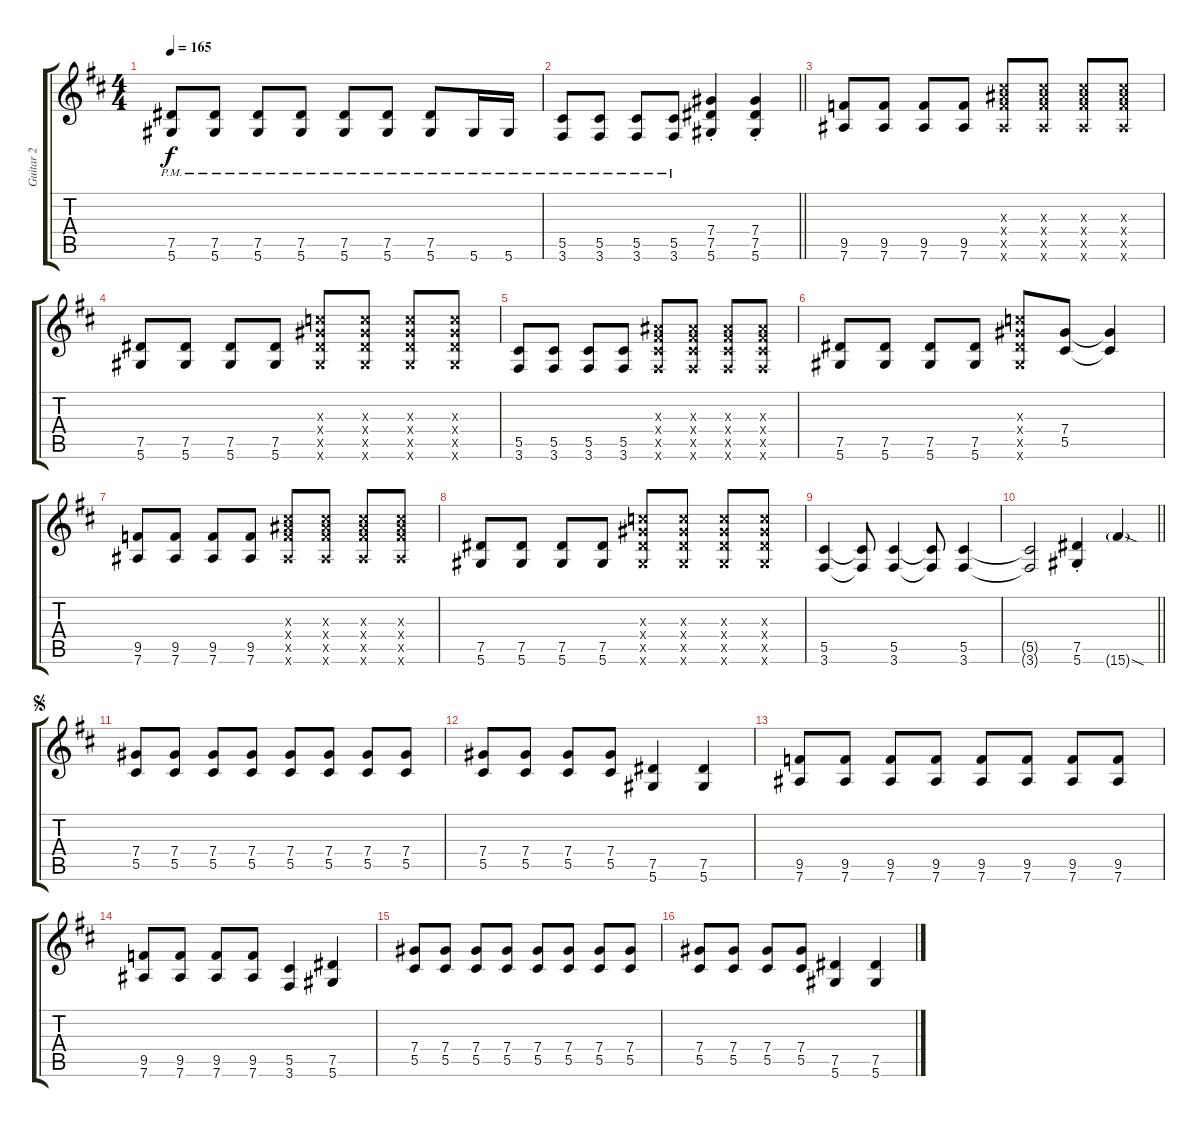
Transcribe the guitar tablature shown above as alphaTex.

\track ("Guitar 2" "Guitar 2") {instrument distortionguitar}
\staff {score tabs}
\tuning (Eb4 Bb3 Gb3 Db3 Ab2 Eb2) {hide}
\ts (4 4)
\tempo 165
\clef g2
\ks d
(7.5{pm} 5.6{pm}).8{dy f} (7.5{pm} 5.6{pm}).8 (7.5{pm} 5.6{pm}).8 (7.5{pm} 5.6{pm}).8 (7.5{pm} 5.6{pm}).8 (7.5{pm} 5.6{pm}).8 (7.5{pm} 5.6{pm}).8 5.6{pm}.16 5.6{pm}.16 |
\barLineRight lightlight
(5.5{pm} 3.6{pm}).8 (5.5{pm} 3.6{pm}).8 (5.5{pm} 3.6{pm}).8 (5.5{pm} 3.6{pm}).8 (7.4{st} 7.5{st} 5.6{st}).4 (7.4{st} 7.5{st} 5.6{st}).4 |
(9.5 7.6).8 (9.5 7.6).8 (9.5 7.6).8 (9.5 7.6).8 (7.3{x} 9.4{x} 9.5{x} 7.6{x}).8 (7.3{x} 9.4{x} 9.5{x} 7.6{x}).8 (7.3{x} 9.4{x} 9.5{x} 7.6{x}).8 (7.3{x} 9.4{x} 9.5{x} 7.6{x}).8 |
(7.5 5.6).8 (7.5 5.6).8 (7.5 5.6).8 (7.5 5.6).8 (6.3{x} 7.4{x} 7.5{x} 5.6{x}).8 (6.3{x} 7.4{x} 7.5{x} 5.6{x}).8 (6.3{x} 7.4{x} 7.5{x} 5.6{x}).8 (6.3{x} 7.4{x} 7.5{x} 5.6{x}).8 |
(5.5 3.6).8 (5.5 3.6).8 (5.5 3.6).8 (5.5 3.6).8 (4.3{x} 5.4{x} 5.5{x} 3.6{x}).8 (4.3{x} 5.4{x} 5.5{x} 3.6{x}).8 (4.3{x} 5.4{x} 5.5{x} 3.6{x}).8 (4.3{x} 5.4{x} 5.5{x} 3.6{x}).8 |
(7.5 5.6).8 (7.5 5.6).8 (7.5 5.6).8 (7.5 5.6).8 (6.3{x} 7.4{x} 7.5{x} 5.6{x}).8 (7.4 5.5).8 (7.4{t} 5.5{t}).4 |
(9.5 7.6).8 (9.5 7.6).8 (9.5 7.6).8 (9.5 7.6).8 (7.3{x} 9.4{x} 9.5{x} 7.6{x}).8 (7.3{x} 9.4{x} 9.5{x} 7.6{x}).8 (7.3{x} 9.4{x} 9.5{x} 7.6{x}).8 (7.3{x} 9.4{x} 9.5{x} 7.6{x}).8 |
(7.5 5.6).8 (7.5 5.6).8 (7.5 5.6).8 (7.5 5.6).8 (6.3{x} 7.4{x} 7.5{x} 5.6{x}).8 (6.3{x} 7.4{x} 7.5{x} 5.6{x}).8 (6.3{x} 7.4{x} 7.5{x} 5.6{x}).8 (6.3{x} 7.4{x} 7.5{x} 5.6{x}).8 |
(5.5 3.6).4 (5.5{t} 3.6{t}).8 (5.5 3.6).4 (5.5{t} 3.6{t}).8 (5.5 3.6).4 |
\barLineRight lightlight
(5.5{t} 3.6{t}).2 (7.5{st} 5.6{st}).4 15.6{sod g}.4 |
\jump segno
(7.4 5.5).8 (7.4 5.5).8 (7.4 5.5).8 (7.4 5.5).8 (7.4 5.5).8 (7.4 5.5).8 (7.4 5.5).8 (7.4 5.5).8 |
(7.4 5.5).8 (7.4 5.5).8 (7.4 5.5).8 (7.4 5.5).8 (7.5 5.6).4 (7.5 5.6).4 |
(9.5 7.6).8 (9.5 7.6).8 (9.5 7.6).8 (9.5 7.6).8 (9.5 7.6).8 (9.5 7.6).8 (9.5 7.6).8 (9.5 7.6).8 |
(9.5 7.6).8 (9.5 7.6).8 (9.5 7.6).8 (9.5 7.6).8 (5.5 3.6).4 (7.5 5.6).4 |
(7.4 5.5).8 (7.4 5.5).8 (7.4 5.5).8 (7.4 5.5).8 (7.4 5.5).8 (7.4 5.5).8 (7.4 5.5).8 (7.4 5.5).8 |
(7.4 5.5).8 (7.4 5.5).8 (7.4 5.5).8 (7.4 5.5).8 (7.5 5.6).4 (7.5 5.6).4
